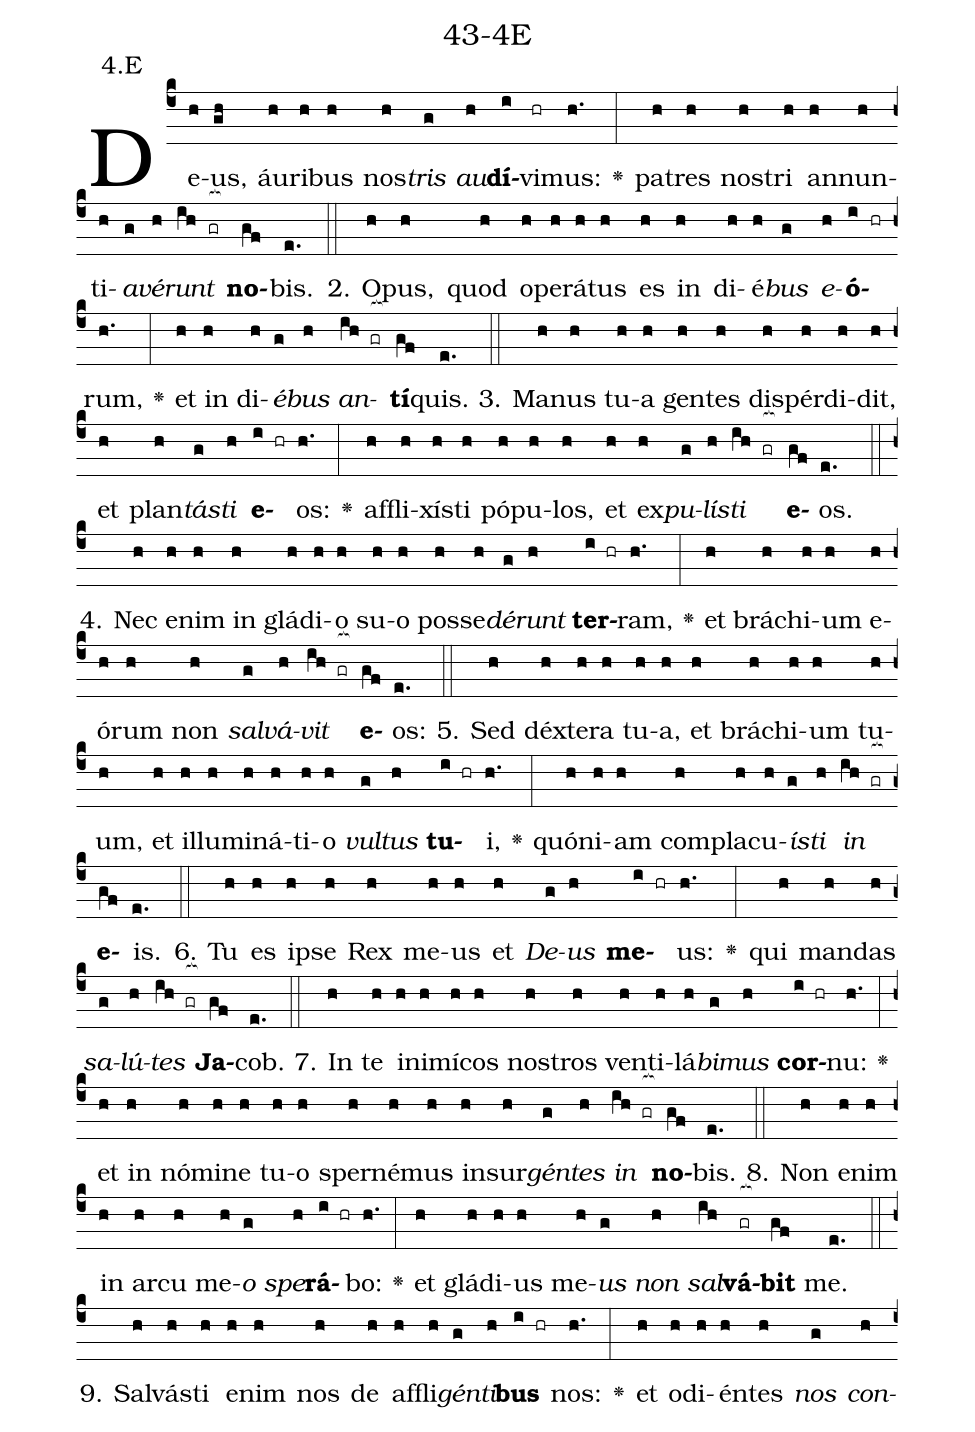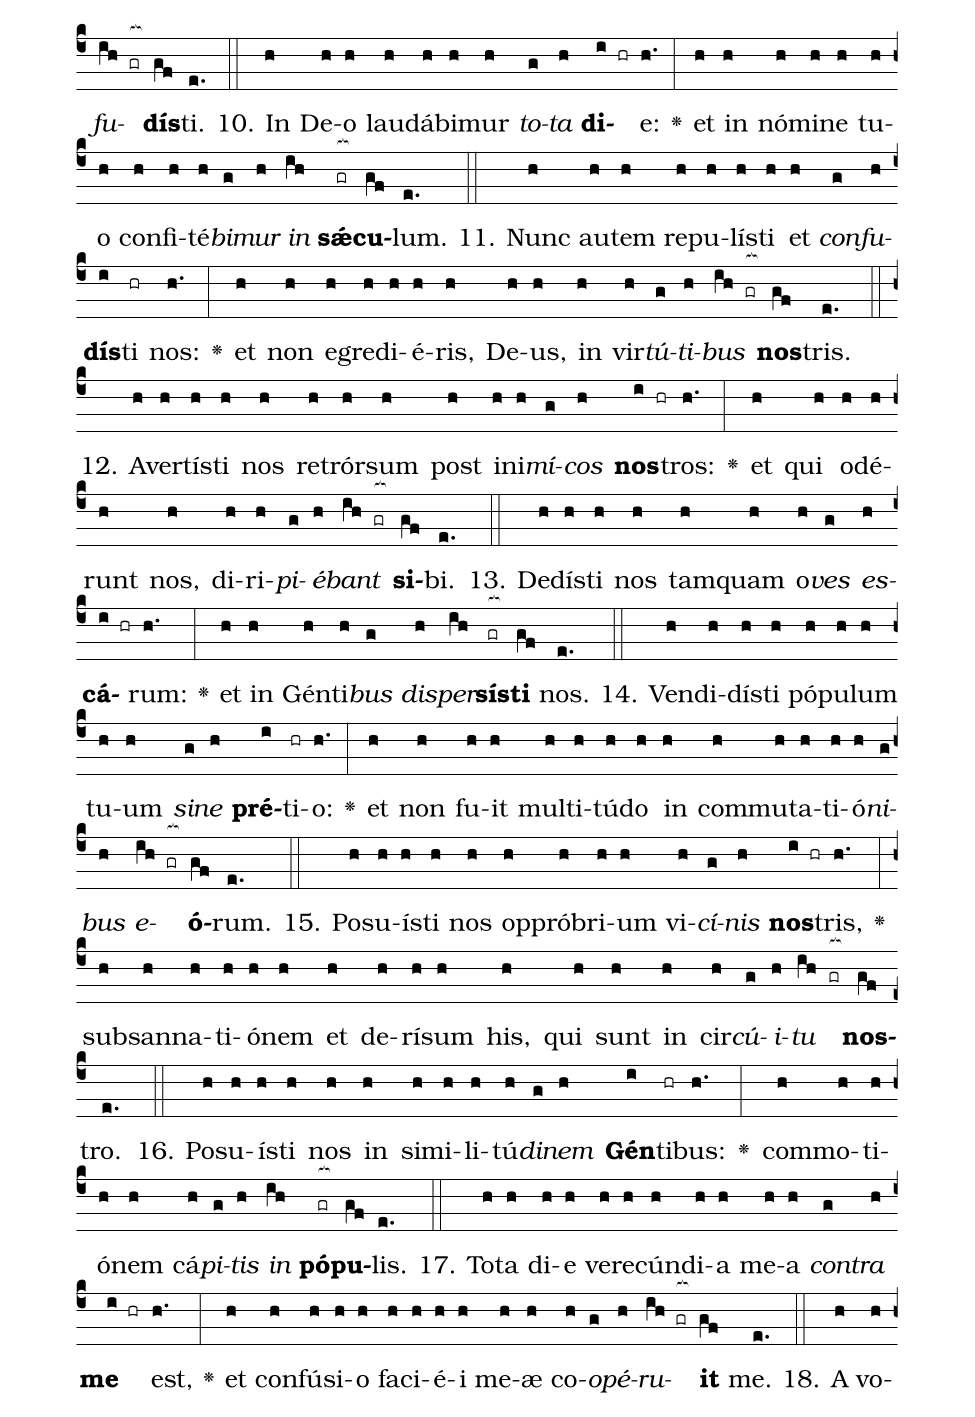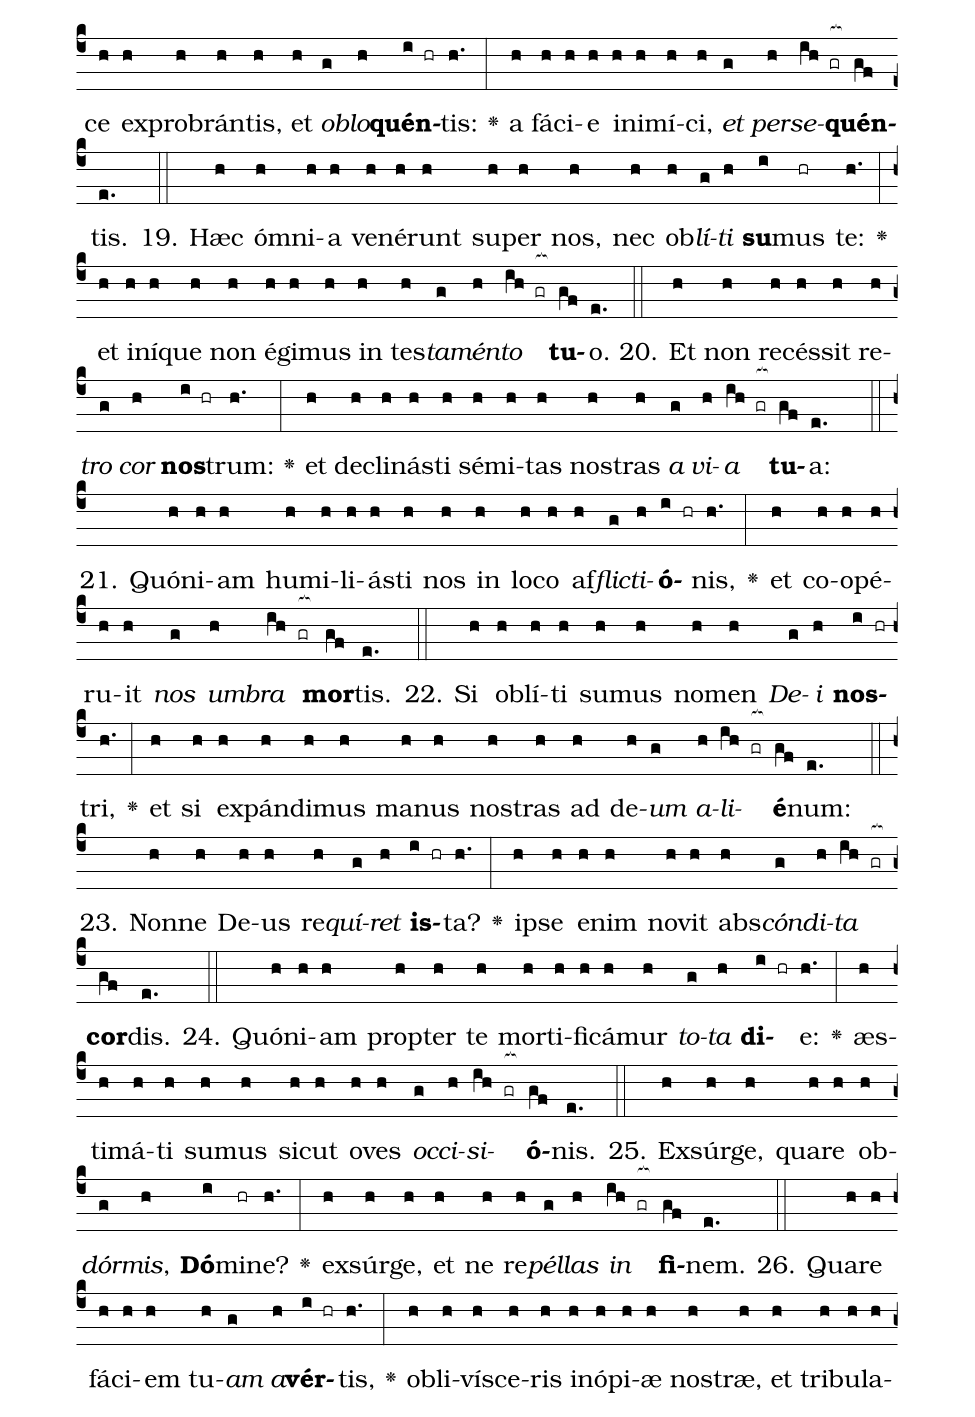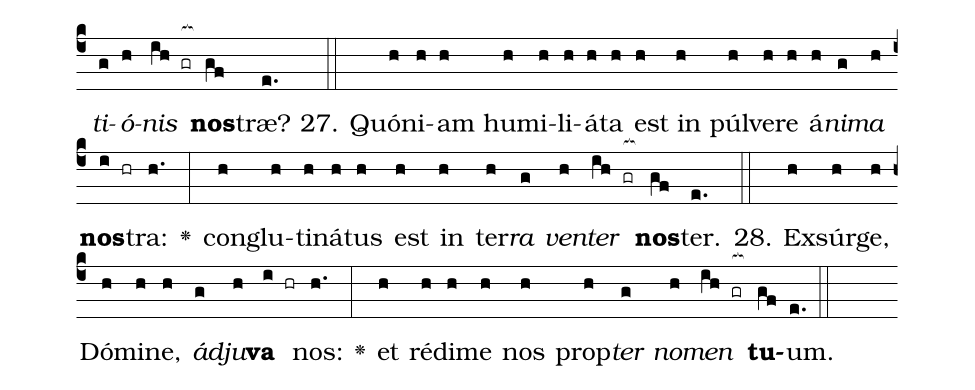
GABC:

name: 43-4E;
annotation: 4.E;
%%
(c4)De(h)us,(gh) áu(h)ri(h)bus(h) nos(h)<i>tris</i>(g) <i>au</i>(h)<b>dí</b>(i)vi(hr)mus:(h.) <v>\greheightstar</v>(:) pa(h)tres(h) nos(h)tri(h) an(h)nun(h)ti(h)<i>a</i>(g)<i>vé</i>(h)<i>runt</i>(ih gr[ocb:1{]) <b>no</b>(gf[ocb:0}])bis.(e.) (::)
2. O(h)pus,(h) quod(h) o(h)pe(h)rá(h)tus(h) es(h) in(h) di(h)é(h)<i>bus</i>(g) <i>e</i>(h)<b>ó</b>(i hr)rum,(h.) <v>\greheightstar</v>(:) et(h) in(h) di(h)<i>é</i>(g)<i>bus</i>(h) <i>an</i>(ih gr[ocb:1{])<b>tí</b>(gf[ocb:0}])quis.(e.) (::)
3. Ma(h)nus(h) tu(h)a(h) gen(h)tes(h) dis(h)pér(h)di(h)dit,(h) et(h) plan(h)<i>tás</i>(g)<i>ti</i>(h) <b>e</b>(i hr)os:(h.) <v>\greheightstar</v>(:) af(h)fli(h)xís(h)ti(h) pó(h)pu(h)los,(h) et(h) ex(h)<i>pu</i>(g)<i>lís</i>(h)<i>ti</i>(ih gr[ocb:1{]) <b>e</b>(gf[ocb:0}])os.(e.) (::)
4. Nec(h) e(h)nim(h) in(h) glá(h)di(h)o(h) su(h)o(h) pos(h)se(h)<i>dé</i>(g)<i>runt</i>(h) <b>ter</b>(i hr)ram,(h.) <v>\greheightstar</v>(:) et(h) brá(h)chi(h)um(h) e(h)ó(h)rum(h) non(h) <i>sal</i>(g)<i>vá</i>(h)<i>vit</i>(ih gr[ocb:1{]) <b>e</b>(gf[ocb:0}])os:(e.) (::)
5. Sed(h) déx(h)te(h)ra(h) tu(h)a,(h) et(h) brá(h)chi(h)um(h) tu(h)um,(h) et(h) il(h)lu(h)mi(h)ná(h)ti(h)o(h) <i>vul</i>(g)<i>tus</i>(h) <b>tu</b>(i hr)i,(h.) <v>\greheightstar</v>(:) quón(h)i(h)am(h) com(h)pla(h)cu(h)<i>ís</i>(g)<i>ti</i>(h) <i>in</i>(ih gr[ocb:1{]) <b>e</b>(gf[ocb:0}])is.(e.) (::)
6. Tu(h) es(h) ip(h)se(h) Rex(h) me(h)us(h) et(h) <i>De</i>(g)<i>us</i>(h) <b>me</b>(i hr)us:(h.) <v>\greheightstar</v>(:) qui(h) man(h)das(h) <i>sa</i>(g)<i>lú</i>(h)<i>tes</i>(ih gr[ocb:1{]) <b>Ja</b>(gf[ocb:0}])cob.(e.) (::)
7. In(h) te(h) in(h)i(h)mí(h)cos(h) nos(h)tros(h) ven(h)ti(h)lá(h)<i>bi</i>(g)<i>mus</i>(h) <b>cor</b>(i hr)nu:(h.) <v>\greheightstar</v>(:) et(h) in(h) nó(h)mi(h)ne(h) tu(h)o(h) sper(h)né(h)mus(h) in(h)sur(h)<i>gén</i>(g)<i>tes</i>(h) <i>in</i>(ih gr[ocb:1{]) <b>no</b>(gf[ocb:0}])bis.(e.) (::)
8. Non(h) e(h)nim(h) in(h) ar(h)cu(h) me(h)<i>o</i>(g) <i>spe</i>(h)<b>rá</b>(i hr)bo:(h.) <v>\greheightstar</v>(:) et(h) glá(h)di(h)us(h) me(h)<i>us</i>(g) <i>non</i>(h) <i>sal</i>(ih)<b>vá</b>(gr[ocb:1{])<b>bit</b>(gf[ocb:0}]) me.(e.) (::)
9. Sal(h)vás(h)ti(h) e(h)nim(h) nos(h) de(h) af(h)fli(h)<i>gén</i>(g)<i>ti</i>(h)<b>bus</b>(i hr) nos:(h.) <v>\greheightstar</v>(:) et(h) o(h)di(h)én(h)tes(h) <i>nos</i>(g) <i>con</i>(h)<i>fu</i>(ih gr[ocb:1{])<b>dís</b>(gf[ocb:0}])ti.(e.) (::)
10. In(h) De(h)o(h) lau(h)dá(h)bi(h)mur(h) <i>to</i>(g)<i>ta</i>(h) <b>di</b>(i hr)e:(h.) <v>\greheightstar</v>(:) et(h) in(h) nó(h)mi(h)ne(h) tu(h)o(h) con(h)fi(h)té(h)<i>bi</i>(g)<i>mur</i>(h) <i>in</i>(ih) <b>sǽ</b>(gr[ocb:1{])<b>cu</b>(gf[ocb:0}])lum.(e.) (::)
11. Nunc(h) au(h)tem(h) re(h)pu(h)lís(h)ti(h) et(h) <i>con</i>(g)<i>fu</i>(h)<b>dís</b>(i)ti(hr) nos:(h.) <v>\greheightstar</v>(:) et(h) non(h) e(h)gre(h)di(h)é(h)ris,(h) De(h)us,(h) in(h) vir(h)<i>tú</i>(g)<i>ti</i>(h)<i>bus</i>(ih gr[ocb:1{]) <b>nos</b>(gf[ocb:0}])tris.(e.) (::)
12. A(h)ver(h)tís(h)ti(h) nos(h) re(h)trór(h)sum(h) post(h) in(h)i(h)<i>mí</i>(g)<i>cos</i>(h) <b>nos</b>(i hr)tros:(h.) <v>\greheightstar</v>(:) et(h) qui(h) o(h)dé(h)runt(h) nos,(h) di(h)ri(h)<i>pi</i>(g)<i>é</i>(h)<i>bant</i>(ih gr[ocb:1{]) <b>si</b>(gf[ocb:0}])bi.(e.) (::)
13. De(h)dís(h)ti(h) nos(h) tam(h)quam(h) o(h)<i>ves</i>(g) <i>es</i>(h)<b>cá</b>(i hr)rum:(h.) <v>\greheightstar</v>(:) et(h) in(h) Gén(h)ti(h)<i>bus</i>(g) <i>di</i>(h)<i>sper</i>(ih)<b>sís</b>(gr[ocb:1{])<b>ti</b>(gf[ocb:0}]) nos.(e.) (::)
14. Ven(h)di(h)dís(h)ti(h) pó(h)pu(h)lum(h) tu(h)um(h) <i>si</i>(g)<i>ne</i>(h) <b>pré</b>(i)ti(hr)o:(h.) <v>\greheightstar</v>(:) et(h) non(h) fu(h)it(h) mul(h)ti(h)tú(h)do(h) in(h) com(h)mu(h)ta(h)ti(h)ó(h)<i>ni</i>(g)<i>bus</i>(h) <i>e</i>(ih gr[ocb:1{])<b>ó</b>(gf[ocb:0}])rum.(e.) (::)
15. Po(h)su(h)ís(h)ti(h) nos(h) op(h)pró(h)bri(h)um(h) vi(h)<i>cí</i>(g)<i>nis</i>(h) <b>nos</b>(i hr)tris,(h.) <v>\greheightstar</v>(:) sub(h)san(h)na(h)ti(h)ó(h)nem(h) et(h) de(h)rí(h)sum(h) his,(h) qui(h) sunt(h) in(h) cir(h)<i>cú</i>(g)<i>i</i>(h)<i>tu</i>(ih gr[ocb:1{]) <b>nos</b>(gf[ocb:0}])tro.(e.) (::)
16. Po(h)su(h)ís(h)ti(h) nos(h) in(h) si(h)mi(h)li(h)tú(h)<i>di</i>(g)<i>nem</i>(h) <b>Gén</b>(i)ti(hr)bus:(h.) <v>\greheightstar</v>(:) com(h)mo(h)ti(h)ó(h)nem(h) cá(h)<i>pi</i>(g)<i>tis</i>(h) <i>in</i>(ih) <b>pó</b>(gr[ocb:1{])<b>pu</b>(gf[ocb:0}])lis.(e.) (::)
17. To(h)ta(h) di(h)e(h) ve(h)re(h)cún(h)di(h)a(h) me(h)a(h) <i>con</i>(g)<i>tra</i>(h) <b>me</b>(i hr) est,(h.) <v>\greheightstar</v>(:) et(h) con(h)fú(h)si(h)o(h) fa(h)ci(h)é(h)i(h) me(h)æ(h) co(h)<i>o</i>(g)<i>pé</i>(h)<i>ru</i>(ih gr[ocb:1{])<b>it</b>(gf[ocb:0}]) me.(e.) (::)
18. A(h) vo(h)ce(h) ex(h)pro(h)brán(h)tis,(h) et(h) <i>ob</i>(g)<i>lo</i>(h)<b>quén</b>(i hr)tis:(h.) <v>\greheightstar</v>(:) a(h) fá(h)ci(h)e(h) in(h)i(h)mí(h)ci,(h) <i>et</i>(g) <i>per</i>(h)<i>se</i>(ih gr[ocb:1{])<b>quén</b>(gf[ocb:0}])tis.(e.) (::)
19. Hæc(h) óm(h)ni(h)a(h) ve(h)né(h)runt(h) su(h)per(h) nos,(h) nec(h) ob(h)<i>lí</i>(g)<i>ti</i>(h) <b>su</b>(i)mus(hr) te:(h.) <v>\greheightstar</v>(:) et(h) in(h)í(h)que(h) non(h) é(h)gi(h)mus(h) in(h) tes(h)<i>ta</i>(g)<i>mén</i>(h)<i>to</i>(ih gr[ocb:1{]) <b>tu</b>(gf[ocb:0}])o.(e.) (::)
20. Et(h) non(h) re(h)cés(h)sit(h) re(h)<i>tro</i>(g) <i>cor</i>(h) <b>nos</b>(i hr)trum:(h.) <v>\greheightstar</v>(:) et(h) de(h)cli(h)nás(h)ti(h) sé(h)mi(h)tas(h) nos(h)tras(h) <i>a</i>(g) <i>vi</i>(h)<i>a</i>(ih gr[ocb:1{]) <b>tu</b>(gf[ocb:0}])a:(e.) (::)
21. Quón(h)i(h)am(h) hu(h)mi(h)li(h)ás(h)ti(h) nos(h) in(h) lo(h)co(h) af(h)<i>flic</i>(g)<i>ti</i>(h)<b>ó</b>(i hr)nis,(h.) <v>\greheightstar</v>(:) et(h) co(h)o(h)pé(h)ru(h)it(h) <i>nos</i>(g) <i>um</i>(h)<i>bra</i>(ih gr[ocb:1{]) <b>mor</b>(gf[ocb:0}])tis.(e.) (::)
22. Si(h) ob(h)lí(h)ti(h) su(h)mus(h) no(h)men(h) <i>De</i>(g)<i>i</i>(h) <b>nos</b>(i hr)tri,(h.) <v>\greheightstar</v>(:) et(h) si(h) ex(h)pán(h)di(h)mus(h) ma(h)nus(h) nos(h)tras(h) ad(h) de(h)<i>um</i>(g) <i>a</i>(h)<i>li</i>(ih gr[ocb:1{])<b>é</b>(gf[ocb:0}])num:(e.) (::)
23. Non(h)ne(h) De(h)us(h) re(h)<i>quí</i>(g)<i>ret</i>(h) <b>is</b>(i hr)ta?(h.) <v>\greheightstar</v>(:) ip(h)se(h) e(h)nim(h) no(h)vit(h) abs(h)<i>cón</i>(g)<i>di</i>(h)<i>ta</i>(ih gr[ocb:1{]) <b>cor</b>(gf[ocb:0}])dis.(e.) (::)
24. Quón(h)i(h)am(h) prop(h)ter(h) te(h) mor(h)ti(h)fi(h)cá(h)mur(h) <i>to</i>(g)<i>ta</i>(h) <b>di</b>(i hr)e:(h.) <v>\greheightstar</v>(:) æs(h)ti(h)má(h)ti(h) su(h)mus(h) sic(h)ut(h) o(h)ves(h) <i>oc</i>(g)<i>ci</i>(h)<i>si</i>(ih gr[ocb:1{])<b>ó</b>(gf[ocb:0}])nis.(e.) (::)
25. Ex(h)súr(h)ge,(h) qua(h)re(h) ob(h)<i>dór</i>(g)<i>mis</i>,(h) <b>Dó</b>(i)mi(hr)ne?(h.) <v>\greheightstar</v>(:) ex(h)súr(h)ge,(h) et(h) ne(h) re(h)<i>pél</i>(g)<i>las</i>(h) <i>in</i>(ih gr[ocb:1{]) <b>fi</b>(gf[ocb:0}])nem.(e.) (::)
26. Qua(h)re(h) fá(h)ci(h)em(h) tu(h)<i>am</i>(g) <i>a</i>(h)<b>vér</b>(i hr)tis,(h.) <v>\greheightstar</v>(:) ob(h)li(h)ví(h)sce(h)ris(h) in(h)ó(h)pi(h)æ(h) nos(h)træ,(h) et(h) tri(h)bu(h)la(h)<i>ti</i>(g)<i>ó</i>(h)<i>nis</i>(ih gr[ocb:1{]) <b>nos</b>(gf[ocb:0}])træ?(e.) (::)
27. Quón(h)i(h)am(h) hu(h)mi(h)li(h)á(h)ta(h) est(h) in(h) púl(h)ve(h)re(h) á(h)<i>ni</i>(g)<i>ma</i>(h) <b>nos</b>(i hr)tra:(h.) <v>\greheightstar</v>(:) con(h)glu(h)ti(h)ná(h)tus(h) est(h) in(h) ter(h)<i>ra</i>(g) <i>ven</i>(h)<i>ter</i>(ih gr[ocb:1{]) <b>nos</b>(gf[ocb:0}])ter.(e.) (::)
28. Ex(h)súr(h)ge,(h) Dó(h)mi(h)ne,(h) <i>ád</i>(g)<i>ju</i>(h)<b>va</b>(i hr) nos:(h.) <v>\greheightstar</v>(:) et(h) réd(h)i(h)me(h) nos(h) prop(h)<i>ter</i>(g) <i>no</i>(h)<i>men</i>(ih gr[ocb:1{]) <b>tu</b>(gf[ocb:0}])um.(e.) (::)
